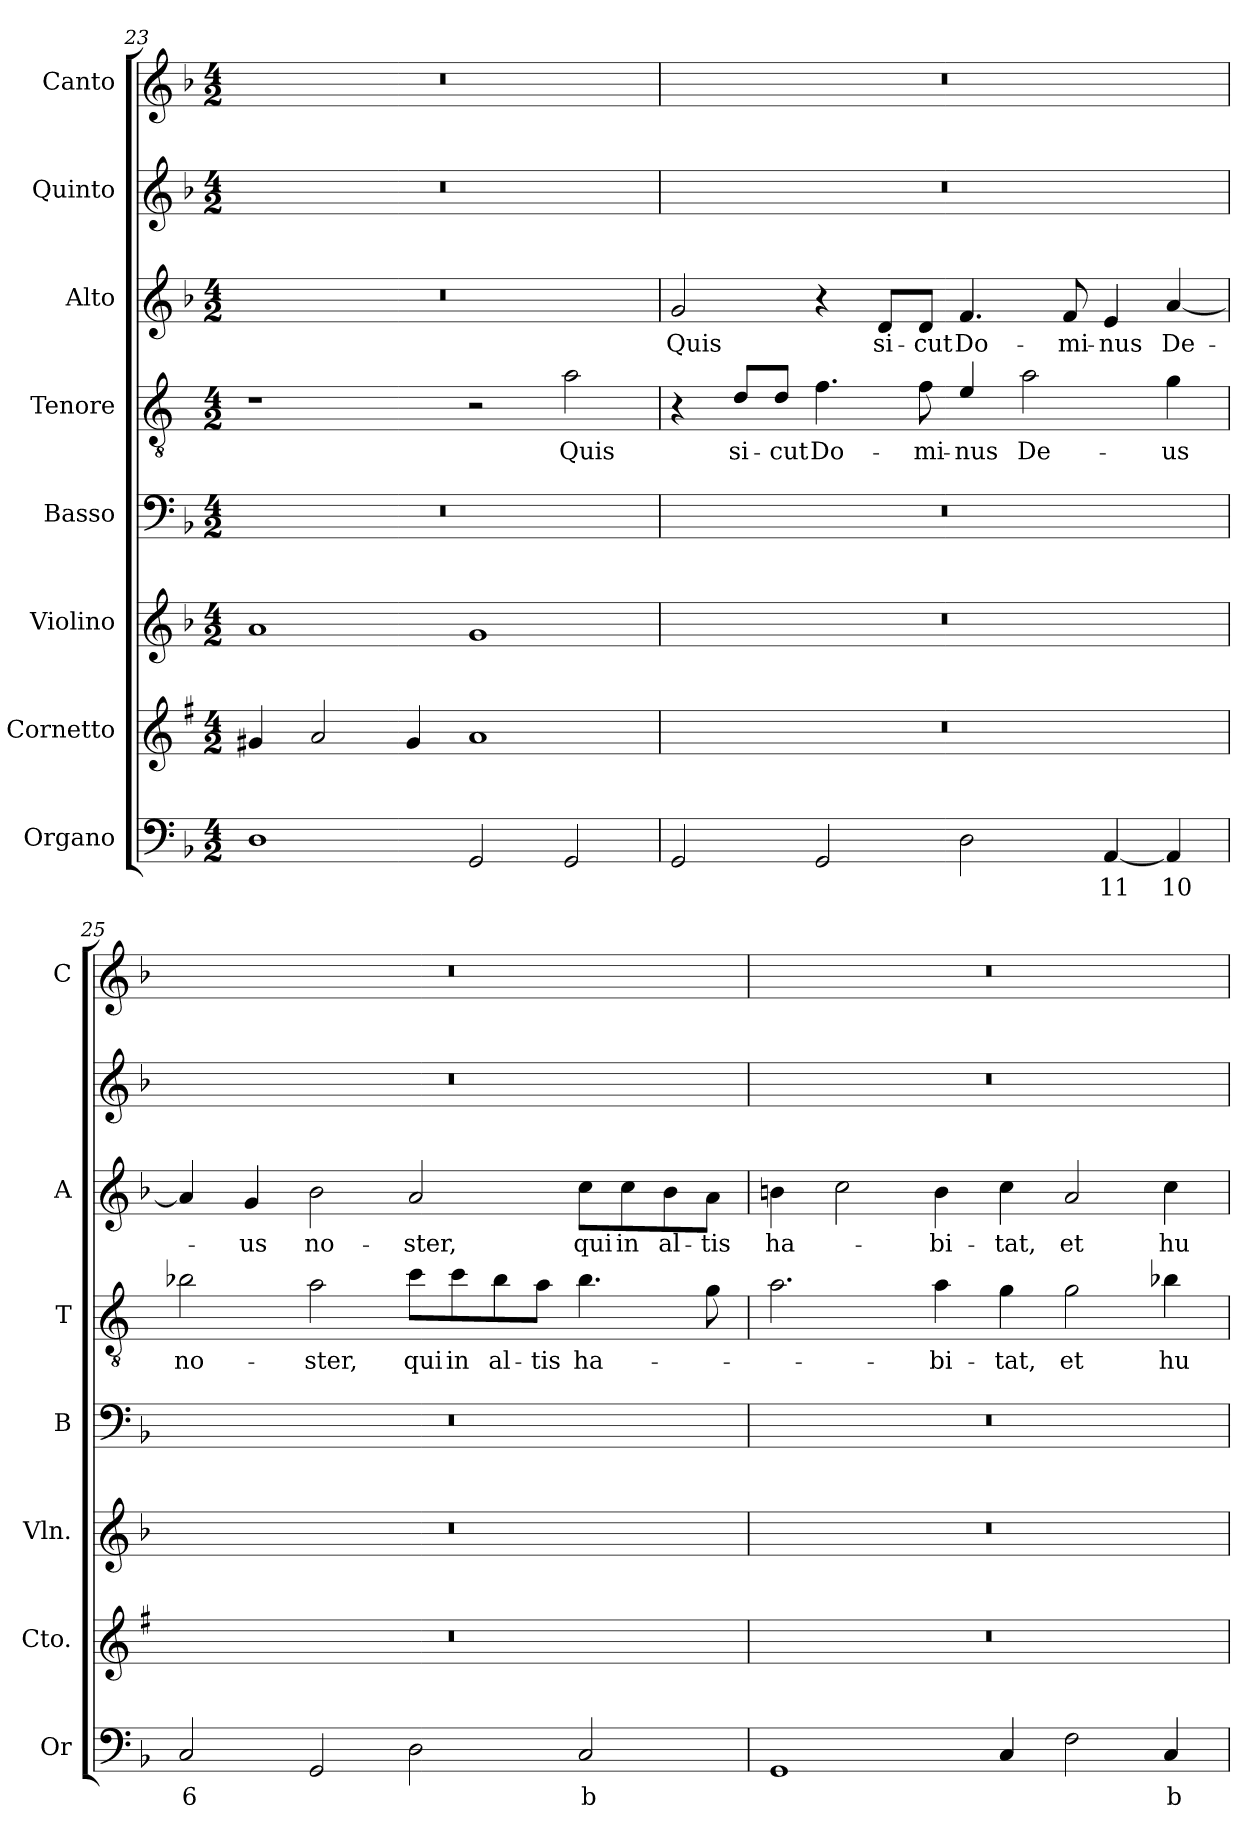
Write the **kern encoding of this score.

**kern	**text	**kern	**kern	**kern	**kern	**text	**kern	**text	**kern	**kern
*part8	*part8	*part7	*part6	*part5	*part4	*part4	*part3	*part3	*part2	*part1
*staff8	*staff8	*staff7	*staff6	*staff5	*staff4	*staff4	*staff3	*staff3	*staff2	*staff1
*I"Organo	*	*I"Cornetto	*I"Violino	*I"Basso	*I"Tenore	*	*I"Alto	*	*I"Quinto	*I"Canto
*I'Or	*	*I'Cto.	*I'Vln.	*I'B	*I'T	*	*I'A	*	*	*I'C
*clefF4	*	*clefG2	*clefG2	*clefF4	*clefGv2	*	*clefG2	*	*clefG2	*clefG2
*	*	*ITrd1c2	*	*	*ITrd4c7	*	*	*	*	*
*k[b-]	*	*k[b-]	*k[b-]	*k[b-]	*k[b-]	*	*k[b-]	*	*k[b-]	*k[b-]
*F:	*	*F:	*F:	*F:	*F:	*	*F:	*	*F:	*F:
*M4/2	*	*M4/2	*M4/2	*M4/2	*M4/2	*	*M4/2	*	*M4/2	*M4/2
=23	=23	=23	=23	=23	=23	=23	=23	=23	=23	=23
1D	.	4f#X/	1a	0r	1r	.	0r	.	0r	0r
.	.	2g/	.	.	.	.	.	.	.	.
.	.	4f#/	.	.	.	.	.	.	.	.
2GG/	.	1g	1g	.	2r	.	.	.	.	.
!	!	!	!	!	!	!LO:LY:b	!	!	!	!
2GG/	.	.	.	.	2d\	Quis	.	.	.	.
=24	=24	=24	=24	=24	=24	=24	=24	=24	=24	=24
!	!	!	!	!	!	!	!	!LO:LY:b	!	!
2GG/	.	0r	0r	0r	4r	.	2g/	Quis	0r	0r
!	!	!	!	!	!	!LO:LY:b	!	!	!	!
.	.	.	.	.	8G/L	si-	.	.	.	.
!	!	!	!	!	!	!LO:LY:b	!	!	!	!
.	.	.	.	.	8G/J	-cut	.	.	.	.
!	!	!	!	!	!	!LO:LY:b	!	!	!	!
2GG/	.	.	.	.	4.B-\	Do-	4r	.	.	.
!	!	!	!	!	!	!	!	!LO:LY:b	!	!
.	.	.	.	.	.	.	8d/L	si-	.	.
!	!	!	!	!	!	!LO:LY:b	!	!LO:LY:b	!	!
.	.	.	.	.	8B-\	-mi-	8d/J	-cut	.	.
!	!	!	!	!	!	!LO:LY:b	!	!LO:LY:b	!	!
2D\	.	.	.	.	4A/	-nus	4.f/	Do-	.	.
!	!	!	!	!	!	!LO:LY:b	!	!	!	!
.	.	.	.	.	2d\	De-	.	.	.	.
!	!	!	!	!	!	!	!	!LO:LY:b	!	!
.	.	.	.	.	.	.	8f/	-mi-	.	.
!	!LO:LY:b	!	!	!	!	!	!	!LO:LY:b	!	!
[4AA/	11	.	.	.	.	.	4e/	-nus	.	.
!	!LO:LY:b	!	!	!	!	!LO:LY:b	!	!LO:LY:b	!	!
4AA/]	10	.	.	.	4c\	-us	[4a/	De-	.	.
!!LO:LB:g=z
=25	=25	=25	=25	=25	=25	=25	=25	=25	=25	=25
!	!LO:LY:b	!	!	!	!	!LO:LY:b	!	!	!	!
2C/	6	0r	0r	0r	2e-X\	no-	4a/]	.	0r	0r
!	!	!	!	!	!	!	!	!LO:LY:b	!	!
.	.	.	.	.	.	.	4g/	-us	.	.
!	!	!	!	!	!	!LO:LY:b	!	!LO:LY:b	!	!
2GG/	.	.	.	.	2d\	-ster,	2b-\	no-	.	.
!	!	!	!	!	!	!LO:LY:b	!	!LO:LY:b	!	!
2D\	.	.	.	.	8f\L	qui	2a/	-ster,	.	.
!	!	!	!	!	!	!LO:LY:b	!	!	!	!
.	.	.	.	.	8f\	in	.	.	.	.
!	!	!	!	!	!	!LO:LY:b	!	!	!	!
.	.	.	.	.	8e-\	al-	.	.	.	.
!	!	!	!	!	!	!LO:LY:b	!	!	!	!
.	.	.	.	.	8d\J	-tis	.	.	.	.
!	!LO:LY:b	!	!	!	!	!LO:LY:b	!	!LO:LY:b	!	!
2C/	b	.	.	.	4.e-\	ha-	8cc\L	qui	.	.
!	!	!	!	!	!	!	!	!LO:LY:b	!	!
.	.	.	.	.	.	.	8cc\	in	.	.
!	!	!	!	!	!	!	!	!LO:LY:b	!	!
.	.	.	.	.	.	.	8b-\	al-	.	.
!	!	!	!	!	!	!	!	!LO:LY:b	!	!
.	.	.	.	.	8c\	.	8a\J	-tis	.	.
=26	=26	=26	=26	=26	=26	=26	=26	=26	=26	=26
!	!	!	!	!	!	!	!	!LO:LY:b	!	!
1GG	.	0r	0r	0r	2.d\	.	4bn\	ha-	0r	0r
.	.	.	.	.	.	.	2cc\	.	.	.
!	!	!	!	!	!	!LO:LY:b	!	!LO:LY:b	!	!
.	.	.	.	.	4d\	-bi-	4b\	-bi-	.	.
!	!	!	!	!	!	!LO:LY:b	!	!LO:LY:b	!	!
4C/	.	.	.	.	4c\	-tat,	4cc\	-tat,	.	.
!	!	!	!	!	!	!LO:LY:b	!	!LO:LY:b	!	!
2F\	.	.	.	.	2c\	et	2a/	et	.	.
!	!LO:LY:b	!	!	!	!	!LO:LY:b	!	!LO:LY:b	!	!
4C/	b	.	.	.	4e-X\	hu-	4cc\	hu-	.	.
=	=	=	=	=	=	=	=	=	=	=
*-	*-	*-	*-	*-	*-	*-	*-	*-	*-	*-
